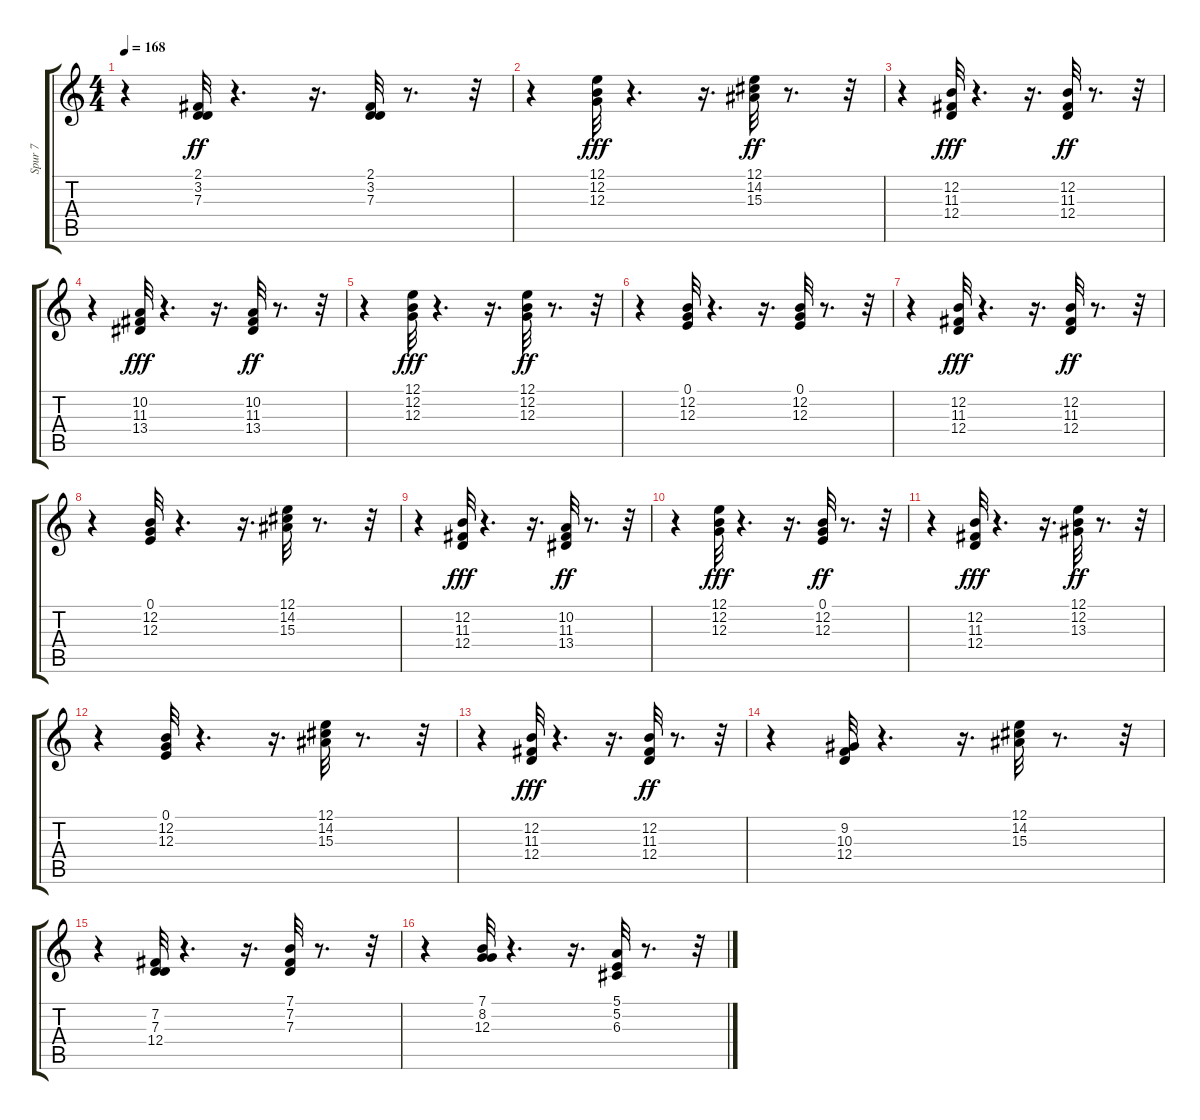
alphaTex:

\track ("Spur 7" "Spur 7") {instrument harpsichord}
\staff {score tabs}
\tuning (E4 B3 G3 D3 A2 E2) {hide}
\ts (4 4)
\tempo 168
\clef g2
\ks c
r.4{dy ff} (2.1 3.2 7.3).32 r.4{d} r.16{d} (2.1 3.2 7.3).32 r.8{d} r.32 |
r.4 (12.1 12.2 12.3).32{dy fff} r.4{d} r.16{d} (12.1 14.2 15.3).32{dy ff} r.8{d} r.32 |
r.4 (12.2 11.3 12.4).32{dy fff} r.4{d} r.16{d} (12.2 11.3 12.4).32{dy ff} r.8{d} r.32 |
r.4 (10.2 11.3 13.4).32{dy fff} r.4{d} r.16{d} (10.2 11.3 13.4).32{dy ff} r.8{d} r.32 |
r.4 (12.1 12.2 12.3).32{dy fff} r.4{d} r.16{d} (12.1 12.2 12.3).32{dy ff} r.8{d} r.32 |
r.4 (0.1 12.2 12.3).32 r.4{d} r.16{d} (0.1 12.2 12.3).32 r.8{d} r.32 |
r.4 (12.2 11.3 12.4).32{dy fff} r.4{d} r.16{d} (12.2 11.3 12.4).32{dy ff} r.8{d} r.32 |
r.4 (0.1 12.2 12.3).32 r.4{d} r.16{d} (12.1 14.2 15.3).32 r.8{d} r.32 |
r.4 (12.2 11.3 12.4).32{dy fff} r.4{d} r.16{d} (10.2 11.3 13.4).32{dy ff} r.8{d} r.32 |
r.4 (12.1 12.2 12.3).32{dy fff} r.4{d} r.16{d} (0.1 12.2 12.3).32{dy ff} r.8{d} r.32 |
r.4 (12.2 11.3 12.4).32{dy fff} r.4{d} r.16{d} (12.1 12.2 13.3).32{dy ff} r.8{d} r.32 |
r.4 (0.1 12.2 12.3).32 r.4{d} r.16{d} (12.1 14.2 15.3).32 r.8{d} r.32 |
r.4 (12.2 11.3 12.4).32{dy fff} r.4{d} r.16{d} (12.2 11.3 12.4).32{dy ff} r.8{d} r.32 |
r.4 (9.2 10.3 12.4).32 r.4{d} r.16{d} (12.1 14.2 15.3).32 r.8{d} r.32 |
r.4 (7.2 7.3 12.4).32 r.4{d} r.16{d} (7.1 7.2 7.3).32 r.8{d} r.32 |
r.4 (7.1 8.2 12.3).32 r.4{d} r.16{d} (5.1 5.2 6.3).32 r.8{d} r.32
